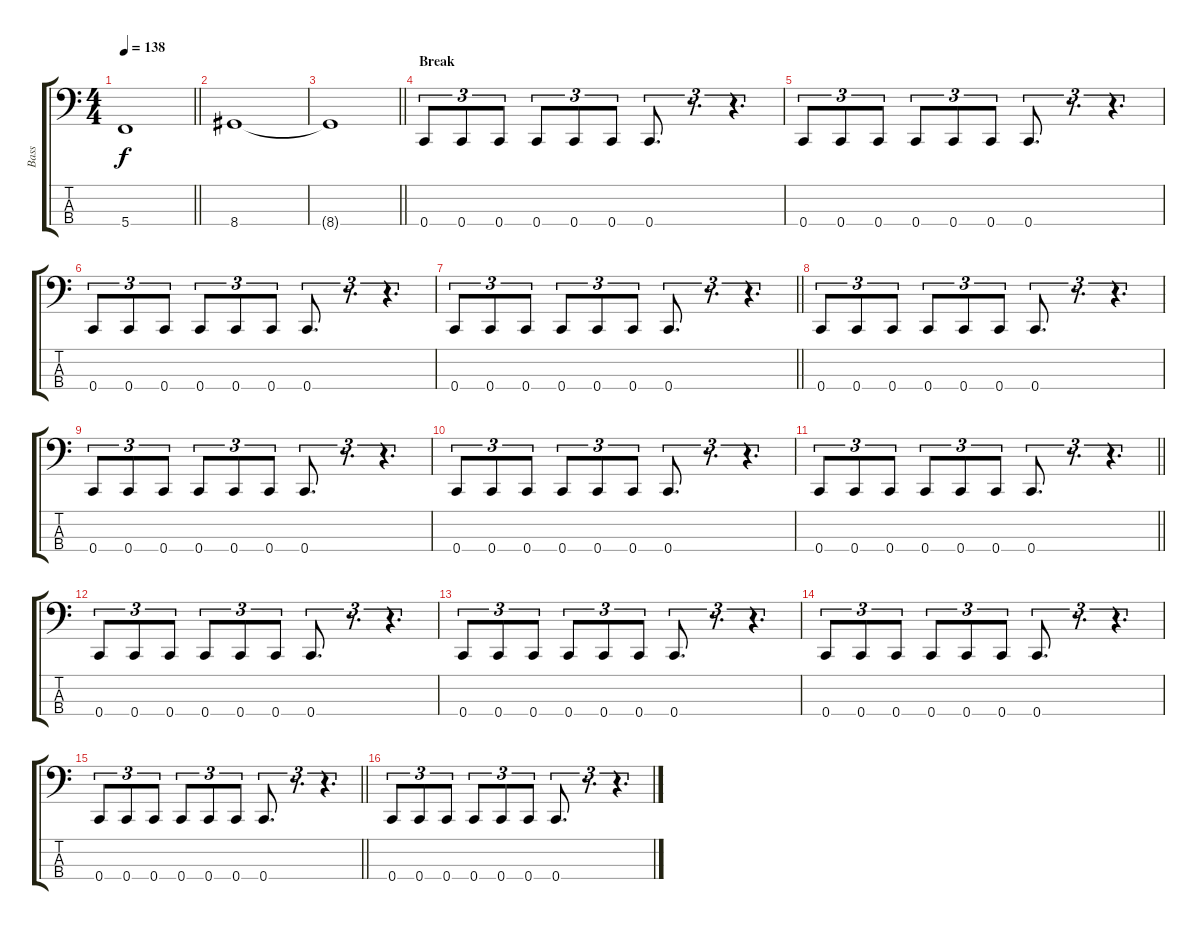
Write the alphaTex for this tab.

\track ("Bass" "Bass") {instrument electricbassfinger}
\staff {score tabs}
\tuning (F2 C2 G1 C1) {hide}
\ts (4 4)
\tempo 138
\clef f4
\barLineRight lightlight
\ks c
5.4.1{dy f} |
\section ("" "")
8.4.1 |
\barLineRight lightlight
8.4{t}.1 |
\section ("" "Break")
0.4.8{tu (3 2)} 0.4.8{tu (3 2)} 0.4.8{tu (3 2)} 0.4.8{tu (3 2)} 0.4.8{tu (3 2)} 0.4.8{tu (3 2)} 0.4.8{d tu (3 2)} r.8{d tu (3 2)} r.4{d tu (3 2)} |
0.4.8{tu (3 2)} 0.4.8{tu (3 2)} 0.4.8{tu (3 2)} 0.4.8{tu (3 2)} 0.4.8{tu (3 2)} 0.4.8{tu (3 2)} 0.4.8{d tu (3 2)} r.8{d tu (3 2)} r.4{d tu (3 2)} |
0.4.8{tu (3 2)} 0.4.8{tu (3 2)} 0.4.8{tu (3 2)} 0.4.8{tu (3 2)} 0.4.8{tu (3 2)} 0.4.8{tu (3 2)} 0.4.8{d tu (3 2)} r.8{d tu (3 2)} r.4{d tu (3 2)} |
\barLineRight lightlight
0.4.8{tu (3 2)} 0.4.8{tu (3 2)} 0.4.8{tu (3 2)} 0.4.8{tu (3 2)} 0.4.8{tu (3 2)} 0.4.8{tu (3 2)} 0.4.8{d tu (3 2)} r.8{d tu (3 2)} r.4{d tu (3 2)} |
\section ("" "")
0.4.8{tu (3 2)} 0.4.8{tu (3 2)} 0.4.8{tu (3 2)} 0.4.8{tu (3 2)} 0.4.8{tu (3 2)} 0.4.8{tu (3 2)} 0.4.8{d tu (3 2)} r.8{d tu (3 2)} r.4{d tu (3 2)} |
0.4.8{tu (3 2)} 0.4.8{tu (3 2)} 0.4.8{tu (3 2)} 0.4.8{tu (3 2)} 0.4.8{tu (3 2)} 0.4.8{tu (3 2)} 0.4.8{d tu (3 2)} r.8{d tu (3 2)} r.4{d tu (3 2)} |
0.4.8{tu (3 2)} 0.4.8{tu (3 2)} 0.4.8{tu (3 2)} 0.4.8{tu (3 2)} 0.4.8{tu (3 2)} 0.4.8{tu (3 2)} 0.4.8{d tu (3 2)} r.8{d tu (3 2)} r.4{d tu (3 2)} |
\barLineRight lightlight
0.4.8{tu (3 2)} 0.4.8{tu (3 2)} 0.4.8{tu (3 2)} 0.4.8{tu (3 2)} 0.4.8{tu (3 2)} 0.4.8{tu (3 2)} 0.4.8{d tu (3 2)} r.8{d tu (3 2)} r.4{d tu (3 2)} |
\section ("" "")
0.4.8{tu (3 2)} 0.4.8{tu (3 2)} 0.4.8{tu (3 2)} 0.4.8{tu (3 2)} 0.4.8{tu (3 2)} 0.4.8{tu (3 2)} 0.4.8{d tu (3 2)} r.8{d tu (3 2)} r.4{d tu (3 2)} |
0.4.8{tu (3 2)} 0.4.8{tu (3 2)} 0.4.8{tu (3 2)} 0.4.8{tu (3 2)} 0.4.8{tu (3 2)} 0.4.8{tu (3 2)} 0.4.8{d tu (3 2)} r.8{d tu (3 2)} r.4{d tu (3 2)} |
0.4.8{tu (3 2)} 0.4.8{tu (3 2)} 0.4.8{tu (3 2)} 0.4.8{tu (3 2)} 0.4.8{tu (3 2)} 0.4.8{tu (3 2)} 0.4.8{d tu (3 2)} r.8{d tu (3 2)} r.4{d tu (3 2)} |
\barLineRight lightlight
0.4.8{tu (3 2)} 0.4.8{tu (3 2)} 0.4.8{tu (3 2)} 0.4.8{tu (3 2)} 0.4.8{tu (3 2)} 0.4.8{tu (3 2)} 0.4.8{d tu (3 2)} r.8{d tu (3 2)} r.4{d tu (3 2)} |
\section ("" "")
0.4.8{tu (3 2)} 0.4.8{tu (3 2)} 0.4.8{tu (3 2)} 0.4.8{tu (3 2)} 0.4.8{tu (3 2)} 0.4.8{tu (3 2)} 0.4.8{d tu (3 2)} r.8{d tu (3 2)} r.4{d tu (3 2)}
